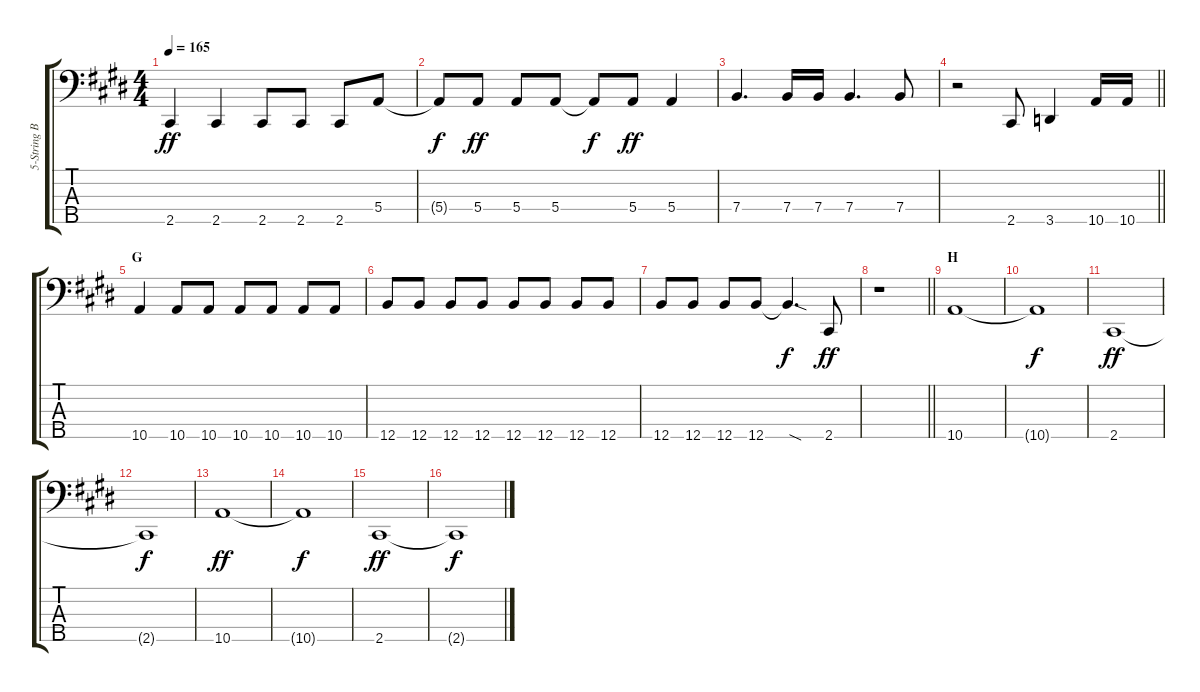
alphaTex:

\track ("5-String Bass" "5-String B") {instrument electricbasspick}
\staff {score tabs}
\tuning (G2 D2 A1 E1 B0) {hide}
\ts (4 4)
\tempo 165
\clef f4
\ks e
2.5.4{dy ff} 2.5.4 2.5.8 2.5.8 2.5.8 5.4.8 |
5.4{t}.8{dy f} 5.4.8{dy ff} 5.4.8 5.4.8 5.4{t}.8{dy f} 5.4.8{dy ff} 5.4.4 |
7.4.4{d} 7.4.16 7.4.16 7.4.4{d} 7.4.8 |
\barLineRight lightlight
r.2 2.5.8 3.5.4 10.5.16 10.5.16 |
\section ("" "G")
10.5.4 10.5.8 10.5.8 10.5.8 10.5.8 10.5.8 10.5.8 |
12.5.8 12.5.8 12.5.8 12.5.8 12.5.8 12.5.8 12.5.8 12.5.8 |
12.5.8 12.5.8 12.5.8 12.5.8 12.5{sod t}.4{d dy f} 2.5.8{dy ff} |
\barLineRight lightlight
r.1 |
\section ("" "H")
10.5.1 |
10.5{t}.1{dy f} |
2.5.1{dy ff} |
2.5{t}.1{dy f} |
10.5.1{dy ff} |
10.5{t}.1{dy f} |
2.5.1{dy ff} |
2.5{t}.1{dy f}
